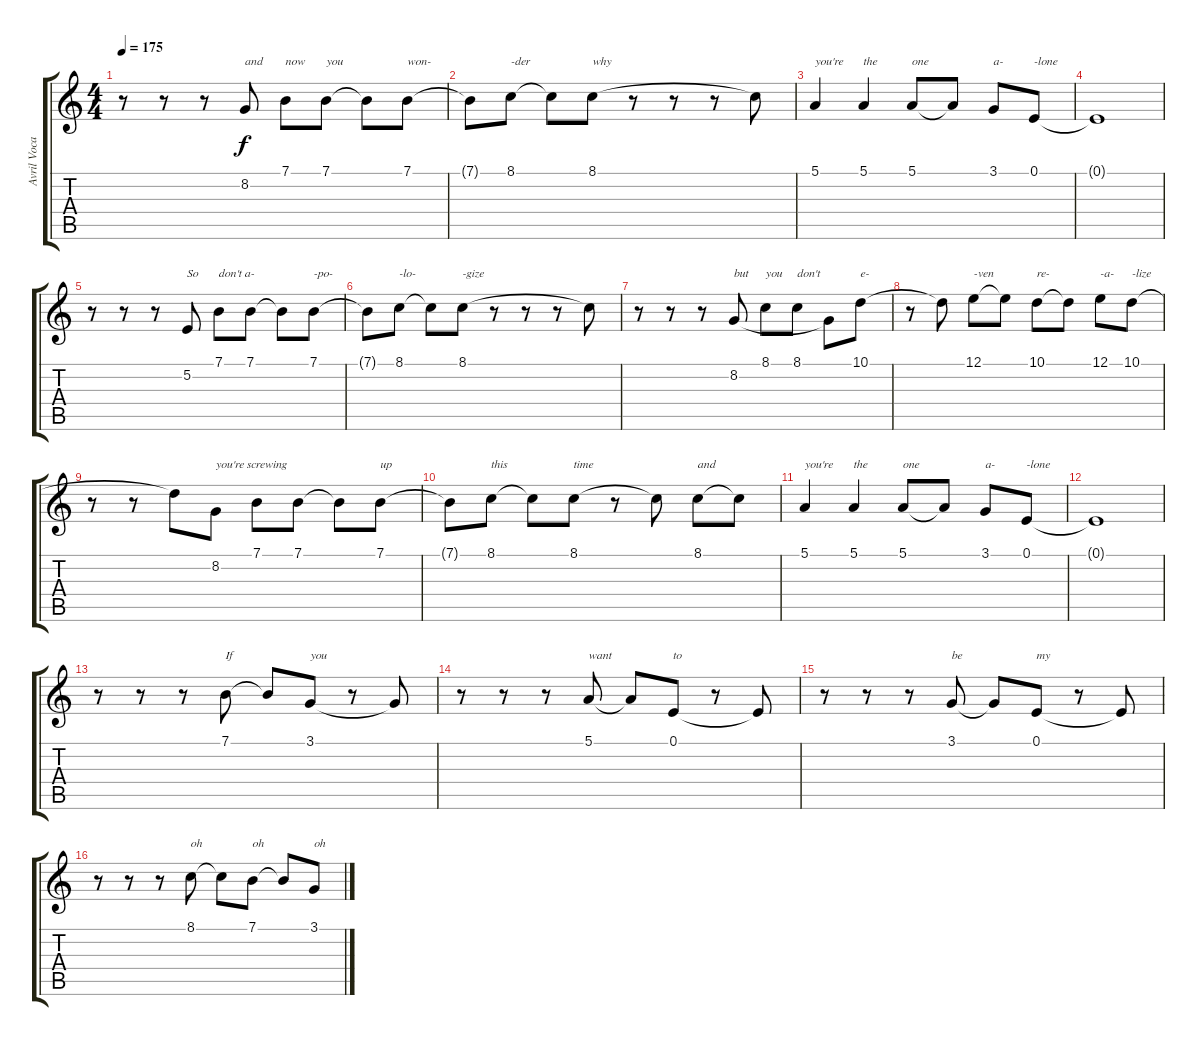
\track ("Avril Vocals" "Avril Voca") {instrument clarinet}
\staff {score tabs}
\tuning (E4 B3 G3 D3 A2 E2) {hide}
\ts (4 4)
\tempo 175
\clef g2
\ks c
r.8{dy f} r.8 r.8 8.2.8{txt "and"} 7.1.8{txt "now"} 7.1.8{txt "you"} 7.1{t}.8 7.1.8{txt "won-"} |
7.1{t}.8 8.1.8{txt "-der"} 8.1{t}.8 8.1.8{txt "why"} r.8 r.8 r.8 8.1{t}.8 |
5.1.4{txt "you're"} 5.1.4{txt "the"} 5.1.8{txt "one"} 5.1{t}.8 3.1.8{txt "a-"} 0.1.8{txt "-lone"} |
0.1{t}.1 |
r.8 r.8 r.8 5.2.8{txt "So"} 7.1.8{txt "don't a-"} 7.1.8 7.1{t}.8 7.1.8{txt "-po-"} |
7.1{t}.8 8.1.8{txt "-lo-"} 8.1{t}.8 8.1.8{txt "-gize"} r.8 r.8 r.8 8.1{t}.8 |
r.8 r.8 r.8 8.2.8{txt "but"} 8.1.8{txt "you"} 8.1.8{txt "don't"} 8.2{t}.8 10.1.8{txt "e-"} |
r.8 10.1{t}.8 12.1.8{txt "-ven"} 12.1{t}.8 10.1.8{txt "re-"} 10.1{t}.8 12.1.8{txt "-a-"} 10.1.8{txt "-lize"} |
r.8 r.8 10.1{t}.8 8.2.8{txt "you're screwing"} 7.1.8 7.1.8 7.1{t}.8 7.1.8{txt "up"} |
7.1{t}.8 8.1.8{txt "this"} 8.1{t}.8 8.1.8{txt "time"} r.8 8.1{t}.8 8.1.8{txt "and"} 8.1{t}.8 |
5.1.4{txt "you're"} 5.1.4{txt "the"} 5.1.8{txt "one"} 5.1{t}.8 3.1.8{txt "a-"} 0.1.8{txt "-lone"} |
0.1{t}.1 |
r.8 r.8 r.8 7.1.8{txt "If"} 7.1{t}.8 3.1.8{txt "you"} r.8 3.1{t}.8 |
r.8 r.8 r.8 5.1.8{txt "want"} 5.1{t}.8 0.1.8{txt "to"} r.8 0.1{t}.8 |
r.8 r.8 r.8 3.1.8{txt "be"} 3.1{t}.8 0.1.8{txt "my"} r.8 0.1{t}.8 |
r.8 r.8 r.8 8.1.8{txt "oh"} 8.1{t}.8 7.1.8{txt "oh"} 7.1{t}.8 3.1.8{txt "oh"}
